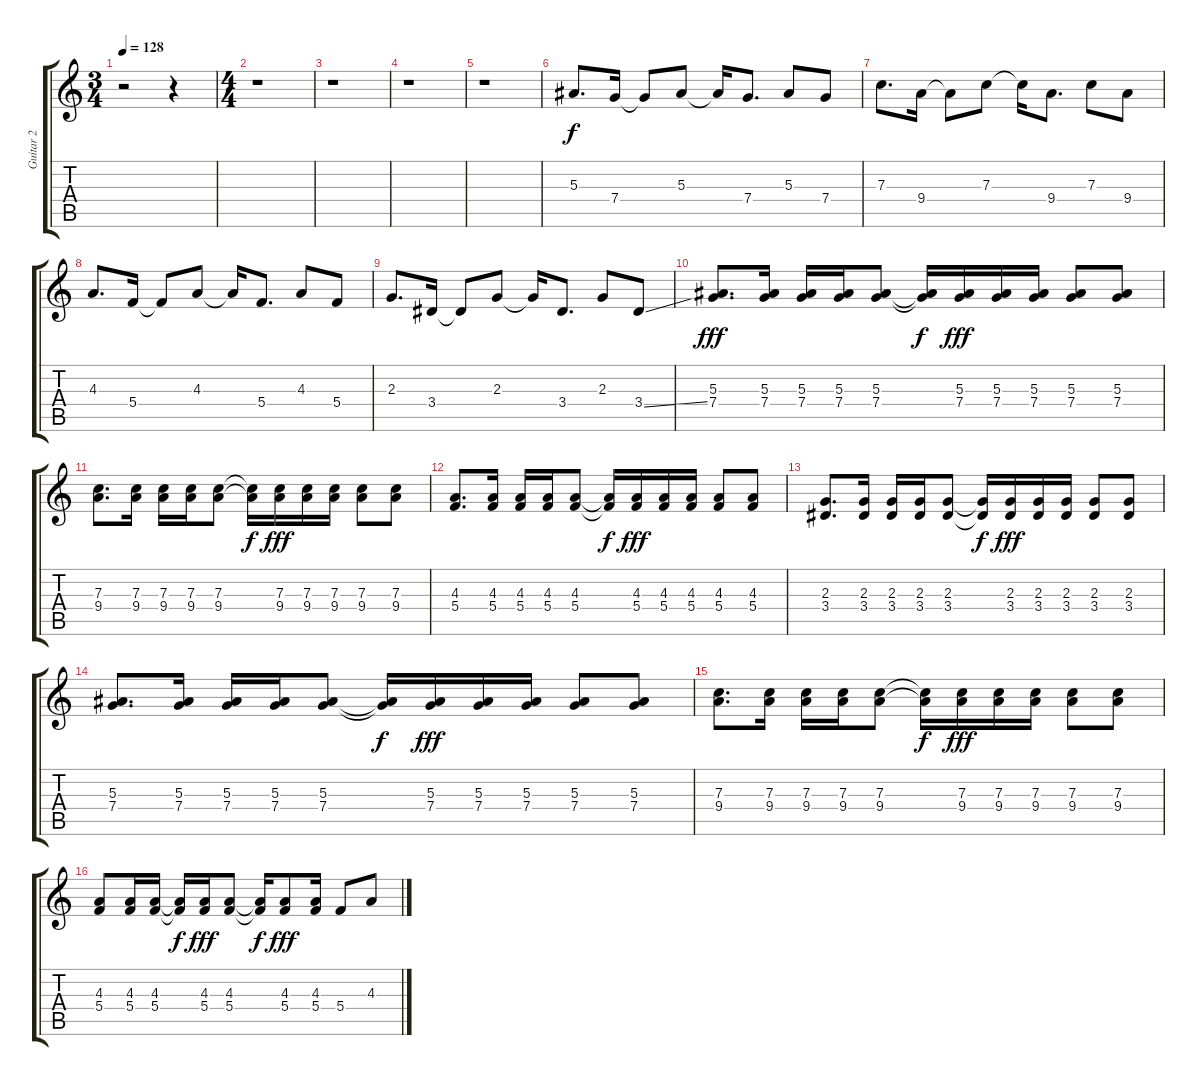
\track ("Guitar 2" "Guitar 2") {instrument distortionguitar}
\staff {score tabs}
\tuning (D4 A3 F3 C3 G2 C2) {hide}
\ts (3 4)
\tempo 128
\clef g2
\ks c
r.2{dy f instrument distortionguitar} r.4 |
\ts (4 4)
r.1 |
r.1 |
r.1 |
r.1 |
5.3.8{d} 7.4.16 7.4{t}.8 5.3.8 5.3{t}.16 7.4.8{d} 5.3.8 7.4.8 |
7.3.8{d} 9.4.16 9.4{t}.8 7.3.8 7.3{t}.16 9.4.8{d} 7.3.8 9.4.8 |
4.3.8{d} 5.4.16 5.4{t}.8 4.3.8 4.3{t}.16 5.4.8{d} 4.3.8 5.4.8 |
2.3.8{d} 3.4.16 3.4{t}.8 2.3.8 2.3{t}.16 3.4.8{d} 2.3.8 3.4{ss}.8 |
(5.3 7.4).8{d dy fff} (5.3 7.4).16 (5.3 7.4).16 (5.3 7.4).16 (5.3 7.4).8 (5.3{t} 7.4{t}).16{dy f} (5.3 7.4).16{dy fff} (5.3 7.4).16 (5.3 7.4).16 (5.3 7.4).8 (5.3 7.4).8 |
(7.3 9.4).8{d} (7.3 9.4).16 (7.3 9.4).16 (7.3 9.4).16 (7.3 9.4).8 (7.3{t} 9.4{t}).16{dy f} (7.3 9.4).16{dy fff} (7.3 9.4).16 (7.3 9.4).16 (7.3 9.4).8 (7.3 9.4).8 |
(4.3 5.4).8{d} (4.3 5.4).16 (4.3 5.4).16 (4.3 5.4).16 (4.3 5.4).8 (4.3{t} 5.4{t}).16{dy f} (4.3 5.4).16{dy fff} (4.3 5.4).16 (4.3 5.4).16 (4.3 5.4).8 (4.3 5.4).8 |
(2.3 3.4).8{d} (2.3 3.4).16 (2.3 3.4).16 (2.3 3.4).16 (2.3 3.4).8 (2.3{t} 3.4{t}).16{dy f} (2.3 3.4).16{dy fff} (2.3 3.4).16 (2.3 3.4).16 (2.3 3.4).8 (2.3 3.4).8 |
(5.3 7.4).8{d} (5.3 7.4).16 (5.3 7.4).16 (5.3 7.4).16 (5.3 7.4).8 (5.3{t} 7.4{t}).16{dy f} (5.3 7.4).16{dy fff} (5.3 7.4).16 (5.3 7.4).16 (5.3 7.4).8 (5.3 7.4).8 |
(7.3 9.4).8{d} (7.3 9.4).16 (7.3 9.4).16 (7.3 9.4).16 (7.3 9.4).8 (7.3{t} 9.4{t}).16{dy f} (7.3 9.4).16{dy fff} (7.3 9.4).16 (7.3 9.4).16 (7.3 9.4).8 (7.3 9.4).8 |
(4.3 5.4).8 (4.3 5.4).16 (4.3 5.4).16 (4.3{t} 5.4{t}).16{dy f} (4.3 5.4).16{dy fff} (4.3 5.4).8 (4.3{t} 5.4{t}).16{dy f} (4.3 5.4).8{dy fff} (4.3 5.4).16 5.4.8 4.3.8
